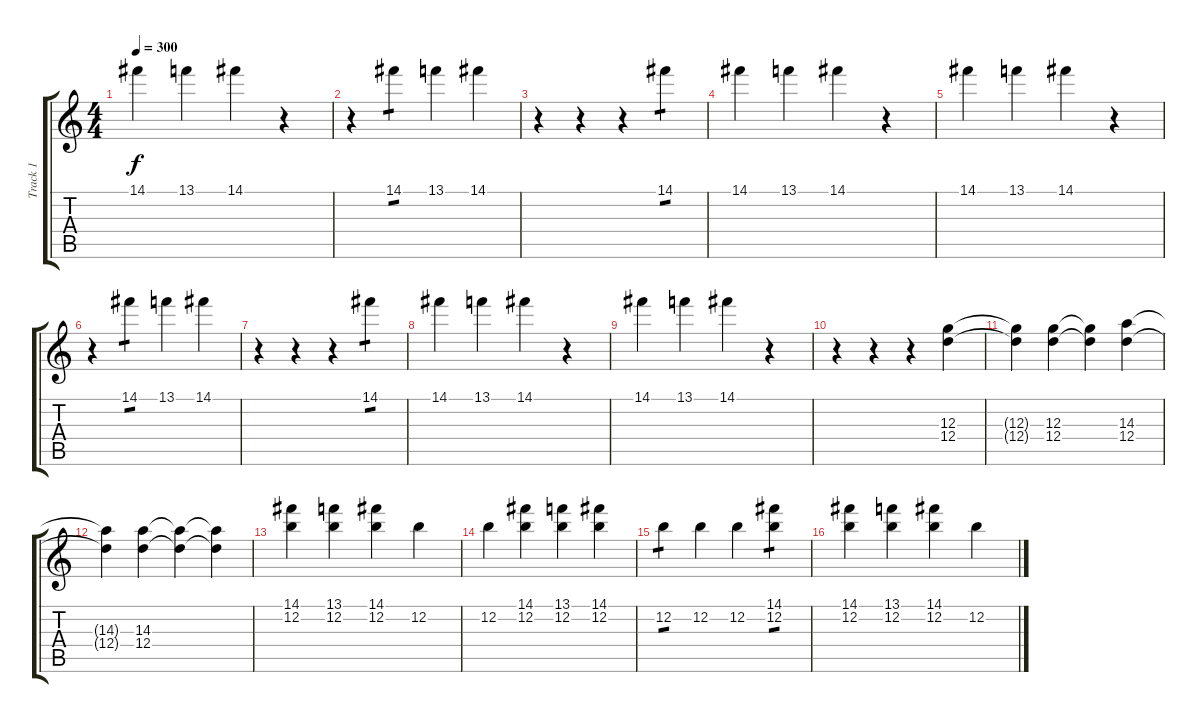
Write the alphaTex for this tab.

\track ("Track 1" "Track 1") {instrument electricguitarclean}
\staff {score tabs}
\tuning (E4 B3 G3 D3 A2 D2) {hide}
\ts (4 4)
\tempo 300
\clef g2
\ks c
14.1.4{dy f} 13.1.4 14.1.4 r.4 |
r.4 14.1.4{tp 1} 13.1.4 14.1.4 |
r.4 r.4 r.4 14.1.4{tp 1} |
14.1.4 13.1.4 14.1.4 r.4 |
14.1.4 13.1.4 14.1.4 r.4 |
r.4 14.1.4{tp 1} 13.1.4 14.1.4 |
r.4 r.4 r.4 14.1.4{tp 1} |
14.1.4 13.1.4 14.1.4 r.4 |
14.1.4 13.1.4 14.1.4 r.4 |
r.4 r.4 r.4 (12.3 12.4).4 |
(12.3{t} 12.4{t}).4 (12.3 12.4).4 (12.3{t} 12.4{t}).4 (14.3 12.4).4 |
(14.3{t} 12.4{t}).4 (14.3 12.4).4 (14.3{t} 12.4{t}).4 (14.3{t} 12.4{t}).4 |
(14.1 12.2).4 (13.1 12.2).4 (14.1 12.2).4 12.2.4 |
12.2.4 (14.1 12.2).4 (13.1 12.2).4 (14.1 12.2).4 |
12.2.4{tp 1} 12.2.4 12.2.4 (14.1 12.2).4{tp 1} |
(14.1 12.2).4 (13.1 12.2).4 (14.1 12.2).4 12.2.4
